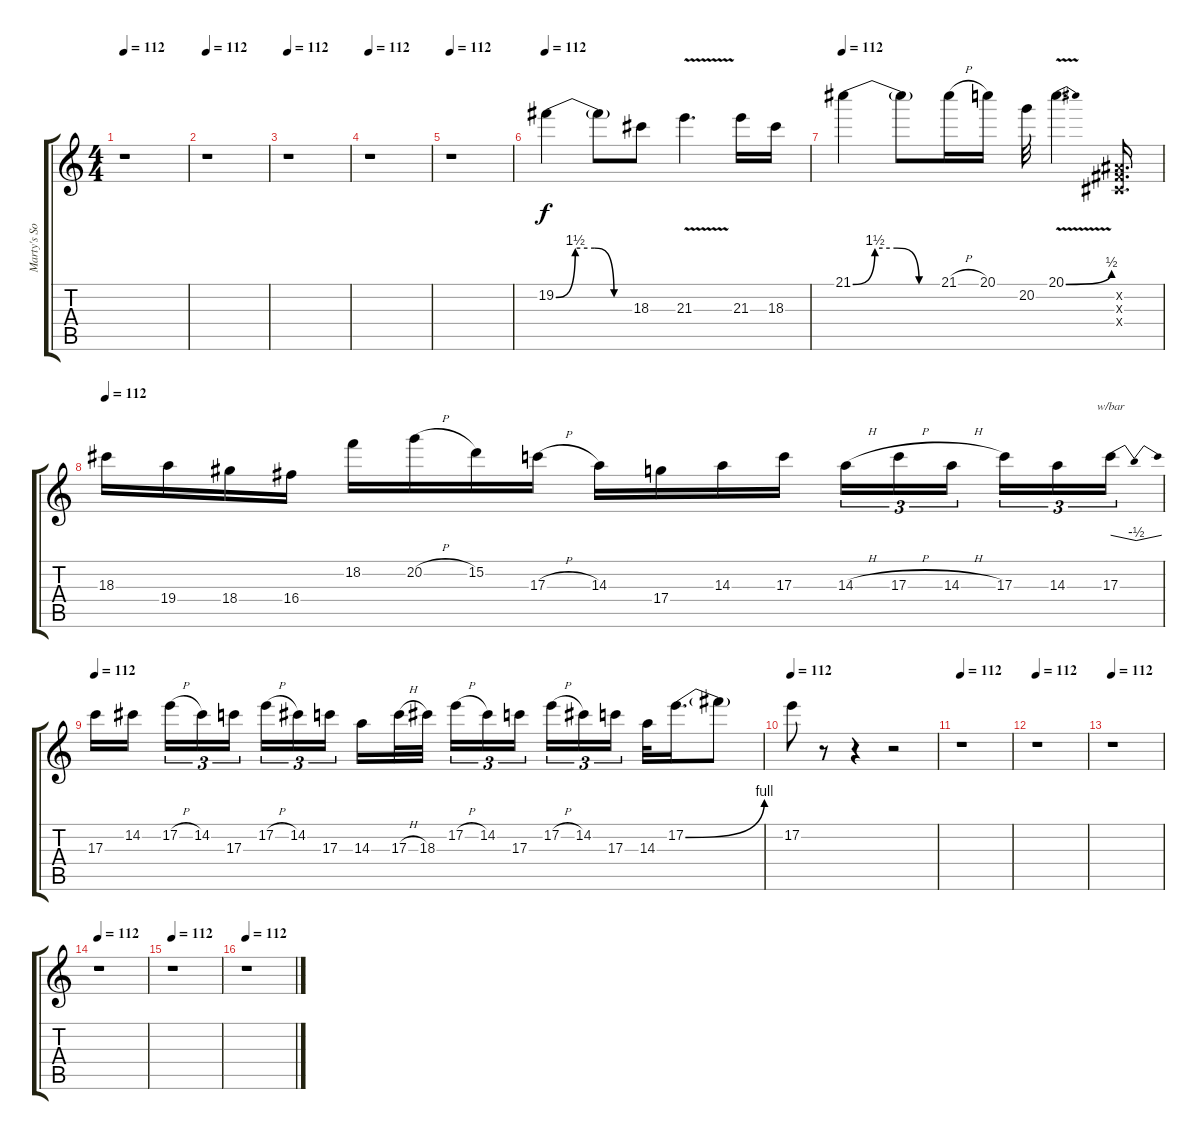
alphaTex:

\track ("Marty's Solo" "Marty's So") {instrument overdrivenguitar}
\staff {score tabs}
\tuning (E4 B3 G3 D3 A2 E2) {hide}
\ts (4 4)
\tempo 112
\clef g2
\ks c
r.1{dy f} |
\tempo 112
r.1 |
\tempo 112
r.1 |
\tempo 112
r.1 |
\tempo 112
r.1 |
\tempo 112
19.2{be (custom 0 0 15 6 30 6 45 0 60 0)}.4 19.2{t}.8 18.3.8 21.3{v}.4{d} 21.3.16 18.3.16 |
\tempo 112
21.1{be (custom 0 0 15 6 30 6 45 0 60 0)}.4 21.1{t}.8 21.1{h}.16 20.1.16 20.2.32 20.1{be (bend 0 0 60 2) v}.4{d} (-1.2{x} -1.3{x} -1.4{x}).16{d} |
\tempo 112
18.3.16 19.4.16 18.4.16 16.4.16 18.2.16 20.2{h}.16 15.2.16 17.3{h}.16 14.3.16 17.4.16 14.3.16 17.3.16 14.3{h}.16{tu (3 2)} 17.3{h}.16{tu (3 2)} 14.3{h}.16{tu (3 2) beam splitsecondary} 17.3.16{tu (3 2)} 14.3.16{tu (3 2)} 17.3.16{tu (3 2) tbe (dip default 0 0 30 -2 60 0)} |
\tempo 112
17.3.16 14.2.16{beam splitsecondary} 17.2{h}.16{tu (3 2)} 14.2.16{tu (3 2)} 17.3.16{tu (3 2)} 17.2{h}.16{tu (3 2)} 14.2.16{tu (3 2)} 17.3.16{tu (3 2) beam splitsecondary} 14.3.16 17.3{h}.32 18.3.32 17.2{h}.16{tu (3 2)} 14.2.16{tu (3 2)} 17.3.16{tu (3 2) beam splitsecondary} 17.2{h}.16{tu (3 2)} 14.2.16{tu (3 2)} 17.3.16{tu (3 2)} 14.3.32 17.2{be (bend 0 0 60 4)}.16{d} 17.2{t}.8 |
\tempo 112
17.2.8 r.8 r.4 r.2 |
\tempo 112
r.1 |
\tempo 112
r.1 |
\tempo 112
r.1 |
\tempo 112
r.1 |
\tempo 112
r.1 |
\tempo 112
r.1
